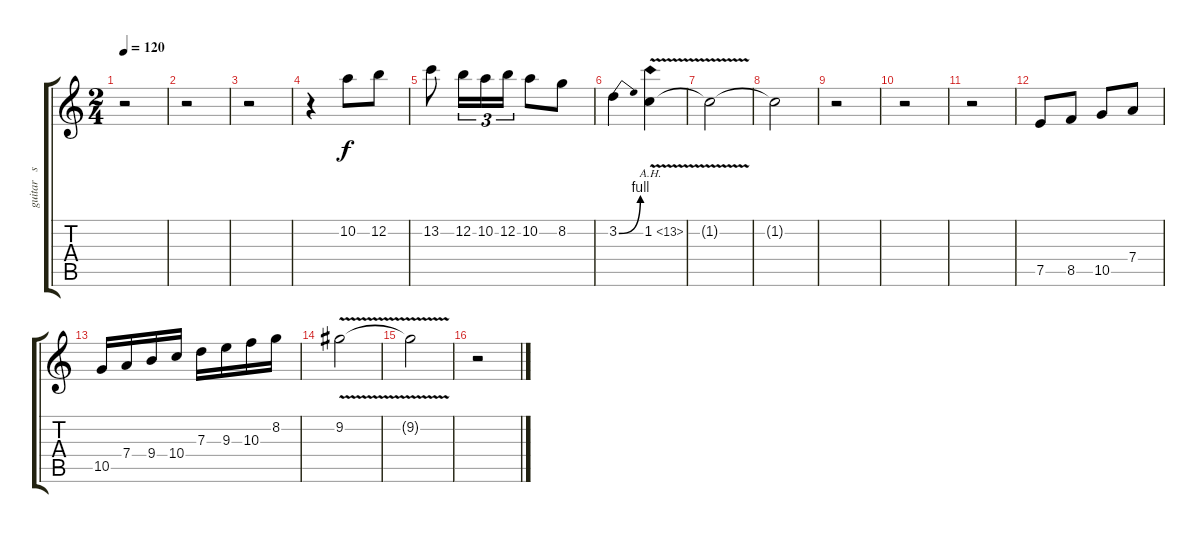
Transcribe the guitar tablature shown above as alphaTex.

\track ("guitar   solo    two" "guitar   s") {instrument overdrivenguitar}
\staff {score tabs}
\tuning (E4 B3 G3 D3 A2 E2) {hide}
\ts (2 4)
\tempo 120
\clef g2
\ks c
r.2{dy f} |
r.2 |
r.2 |
r.4 10.2.8 12.2.8 |
13.2.8 12.2.16{tu (3 2)} 10.2.16{tu (3 2)} 12.2.16{tu (3 2)} 10.2.8 8.2.8 |
3.2{be (bend 0 0 60 4)}.4 1.2{ah 12 v}.4 |
1.2{t}.2 |
1.2{t}.2 |
r.2 |
r.2 |
r.2 |
7.5.8 8.5.8 10.5.8 7.4.8 |
10.5.16 7.4.16 9.4.16 10.4.16 7.3.16 9.3.16 10.3.16 8.2.16 |
9.2{v}.2 |
9.2{t}.2 |
r.2
